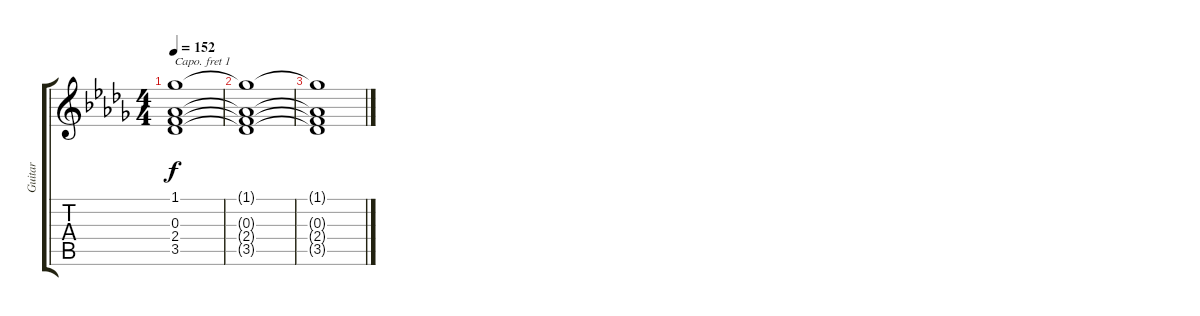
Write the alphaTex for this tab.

\track ("Guitar" "Guitar") {instrument acousticguitarsteel}
\staff {score tabs}
\capo 1
\tuning (E4 B3 G3 D3 A2 E2) {hide}
\ts (4 4)
\tempo 152
\clef g2
\ks db
(1.1 0.3 2.4 3.5).1{dy f} |
(1.1{t} 0.3{t} 2.4{t} 3.5{t}).1{volume 8} |
(1.1{t} 0.3{t} 2.4{t} 3.5{t}).1{volume 7}
